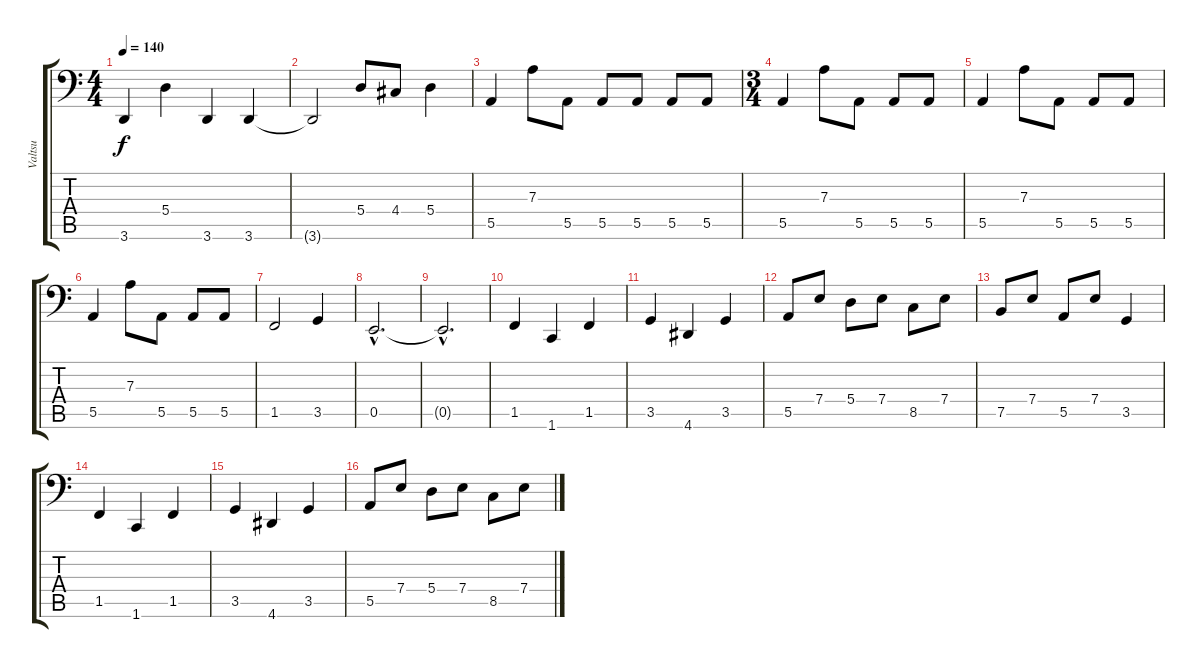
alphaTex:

\track ("Valtsu" "Valtsu") {instrument electricbasspick}
\staff {score tabs}
\tuning (C3 G2 D2 A1 E1 B0) {hide}
\ts (4 4)
\tempo 140
\clef f4
\ks c
3.6{t}.4{dy f} 5.4.4 3.6.4 3.6.4 |
3.6{t}.2 5.4.8 4.4.8 5.4.4 |
5.5.4 7.3.8 5.5.8 5.5.8 5.5.8 5.5.8 5.5.8 |
\ts (3 4)
5.5.4 7.3.8 5.5.8 5.5.8 5.5.8 |
5.5.4 7.3.8 5.5.8 5.5.8 5.5.8 |
5.5.4 7.3.8 5.5.8 5.5.8 5.5.8 |
1.5.2 3.5.4 |
0.5{hac}.2{d} |
0.5{hac t}.2{d} |
1.5.4 1.6.4 1.5.4 |
3.5.4 4.6.4 3.5.4 |
5.5.8 7.4.8 5.4.8 7.4.8 8.5.8 7.4.8 |
7.5.8 7.4.8 5.5.8 7.4.8 3.5.4 |
1.5.4 1.6.4 1.5.4 |
3.5.4 4.6.4 3.5.4 |
5.5.8 7.4.8 5.4.8 7.4.8 8.5.8 7.4.8
